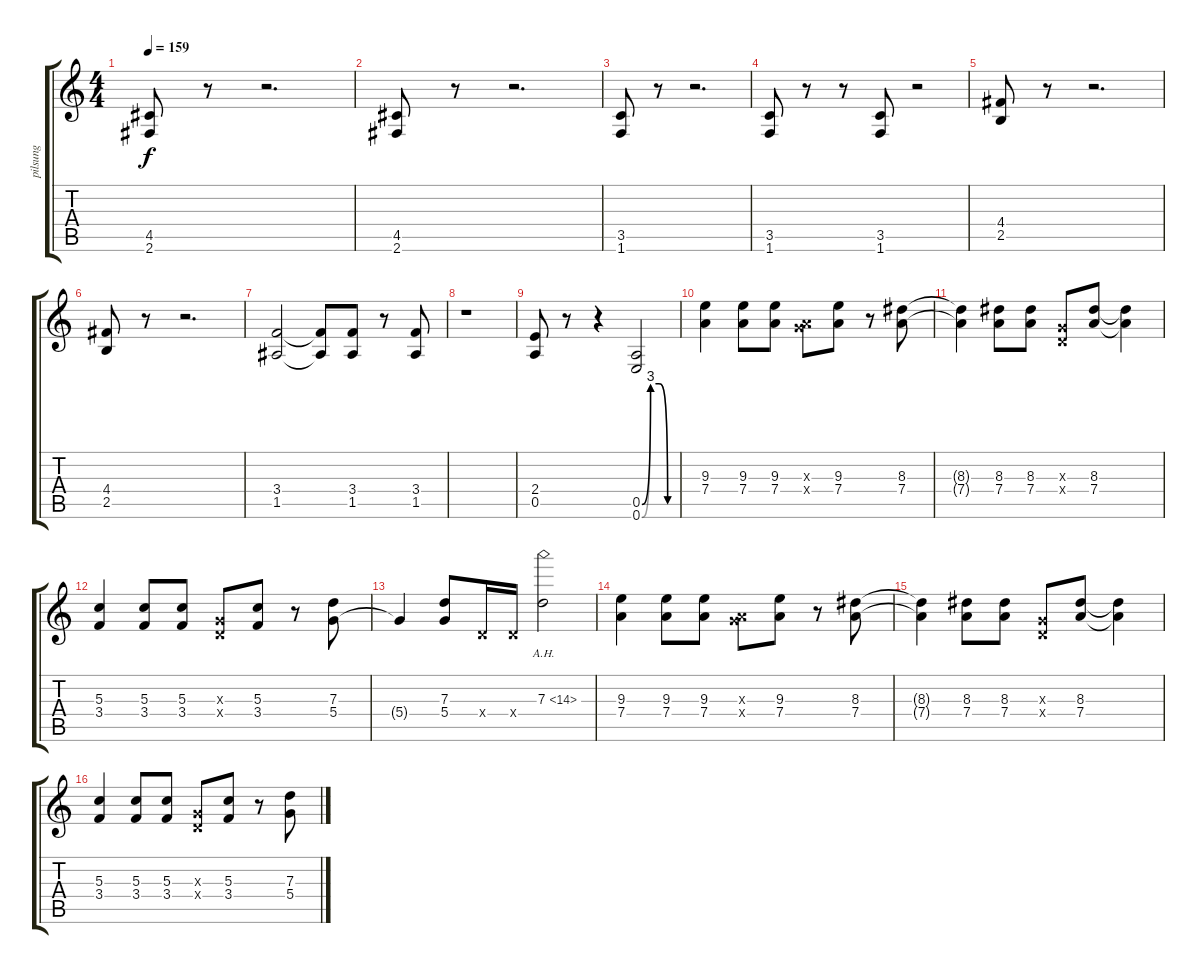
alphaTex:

\track ("pilsung" "pilsung") {instrument distortionguitar}
\staff {score tabs}
\tuning (E4 B3 G3 D3 A2 E2) {hide}
\ts (4 4)
\tempo 159
\clef g2
\ks c
(4.5 2.6).8{dy f} r.8 r.2{d} |
(4.5 2.6).8 r.8 r.2{d} |
(3.5 1.6).8 r.8 r.2{d} |
(3.5 1.6).8 r.8 r.8 (3.5 1.6).8 r.2 |
(4.4 2.5).8 r.8 r.2{d} |
(4.4 2.5).8 r.8 r.2{d} |
(3.4 1.5).2 (3.4{t} 1.5{t}).8 (3.4 1.5).8 r.8 (3.4 1.5).8 |
r.1 |
(2.4 0.5).8 r.8 r.4 (0.5{be (custom 0 0 15 12 30 12 45 0 60 0)} 0.6{be (custom 0 0 15 12 30 12 45 0 60 0)}).2 |
(9.3 7.4).4 (9.3 7.4).8 (9.3 7.4).8 (0.3{x} 7.4{x}).8 (9.3 7.4).8 r.8 (8.3 7.4).8 |
(8.3{t} 7.4{t}).4 (8.3 7.4).8 (8.3 7.4).8 (0.3{x} 0.4{x}).8 (8.3 7.4).8 (8.3{t} 7.4{t}).4 |
(5.3 3.4).4 (5.3 3.4).8 (5.3 3.4).8 (0.3{x} 0.4{x}).8 (5.3 3.4).8 r.8 (7.3 5.4).8 |
5.4{t}.4 (7.3 5.4).8 0.4{x}.16 0.4{x}.16 7.3{ah 7}.2 |
(9.3 7.4).4 (9.3 7.4).8 (9.3 7.4).8 (0.3{x} 7.4{x}).8 (9.3 7.4).8 r.8 (8.3 7.4).8 |
(8.3{t} 7.4{t}).4 (8.3 7.4).8 (8.3 7.4).8 (0.3{x} 0.4{x}).8 (8.3 7.4).8 (8.3{t} 7.4{t}).4 |
(5.3 3.4).4 (5.3 3.4).8 (5.3 3.4).8 (0.3{x} 0.4{x}).8 (5.3 3.4).8 r.8 (7.3 5.4).8
